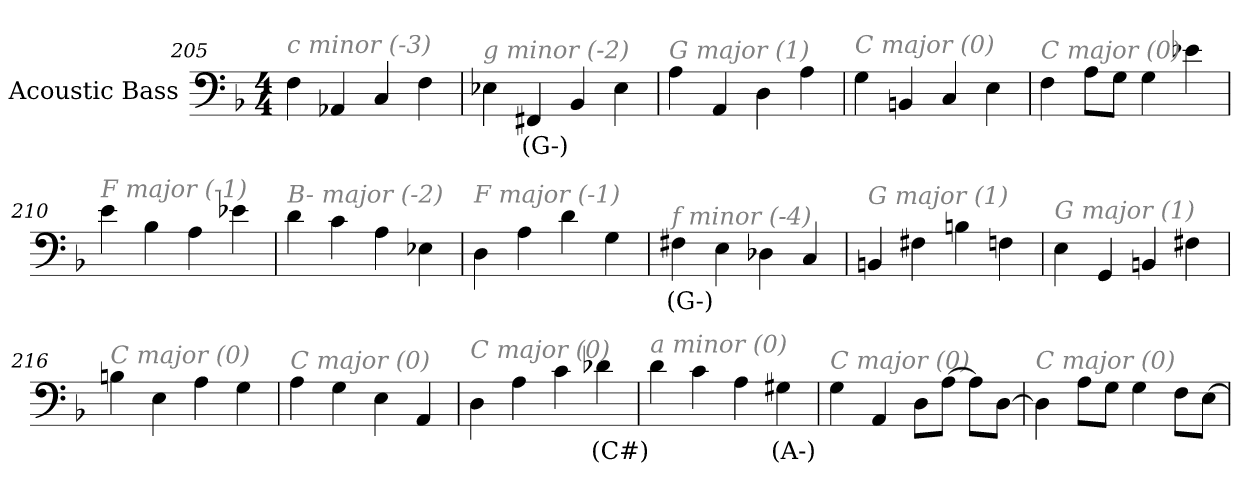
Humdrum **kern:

**kern	**text
*part1	*part1
*staff1	*staff1
*I"Acoustic Bass	*
*clefF4	*
*ITrd7c12	*
*k[b-]	*
*F:	*
*M4/4	*
=205	=205
!LO:TX:i:color=#808080:t=c minor (-3)	!
4FF	.
4AAA-X	.
4CC	.
4FF	.
=206	=206
!LO:TX:i:color=#808080:t=g minor (-2)	!
4EE-X	.
4FFF#Xi	(G-)
4BBB-	.
4EE-	.
=207	=207
!LO:TX:i:color=#808080:t=G major (1)	!
4AA	.
4AAA	.
4DD	.
4AA	.
=208	=208
!LO:TX:i:color=#808080:t=C major (0)	!
4GG	.
4BBBn	.
4CC	.
4EE	.
=209	=209
!LO:TX:i:color=#808080:t=C major (0)	!
4FF	.
8AAL	.
8GGJ	.
4GG	.
4E-X	.
=210	=210
!LO:TX:i:color=#808080:t=F major (-1)	!
4E	.
4BB-	.
4AA	.
4E-X	.
=211	=211
!LO:TX:i:color=#808080:t=B- major (-2)	!
4D	.
4C	.
4AA	.
4EE-X	.
=212	=212
!LO:TX:i:color=#808080:t=F major (-1)	!
4DD	.
4AA	.
4D	.
4GG	.
=213	=213
!LO:TX:i:color=#808080:t=f minor (-4)	!
4FF#Xj	(G-)
4EE	.
4DD-X	.
4CC	.
=214	=214
!LO:TX:i:color=#808080:t=G major (1)	!
4BBBn	.
4FF#X	.
4BBn	.
4FFn	.
=215	=215
!LO:TX:i:color=#808080:t=G major (1)	!
4EE	.
4GGG	.
4BBBn	.
4FF#X	.
=216	=216
!LO:TX:i:color=#808080:t=C major (0)	!
4BBn	.
4EE	.
4AA	.
4GG	.
=217	=217
!LO:TX:i:color=#808080:t=C major (0)	!
4AA	.
4GG	.
4EE	.
4AAA	.
=218	=218
!LO:TX:i:color=#808080:t=C major (0)	!
4DD	.
4AA	.
4C	.
4D-Xi	(C#)
=219	=219
!LO:TX:i:color=#808080:t=a minor (0)	!
4D	.
4C	.
4AA	.
4GG#Xi	(A-)
=220	=220
!LO:TX:i:color=#808080:t=C major (0)	!
4GG	.
4AAA	.
8DDL	.
[8AAJ	.
8AAL]	.
[8DDJ	.
=221	=221
!LO:TX:i:color=#808080:t=C major (0)	!
4DD]	.
8AAL	.
8GGJ	.
4GG	.
8FFL	.
[8EEJ	.
=	=
*-	*-
